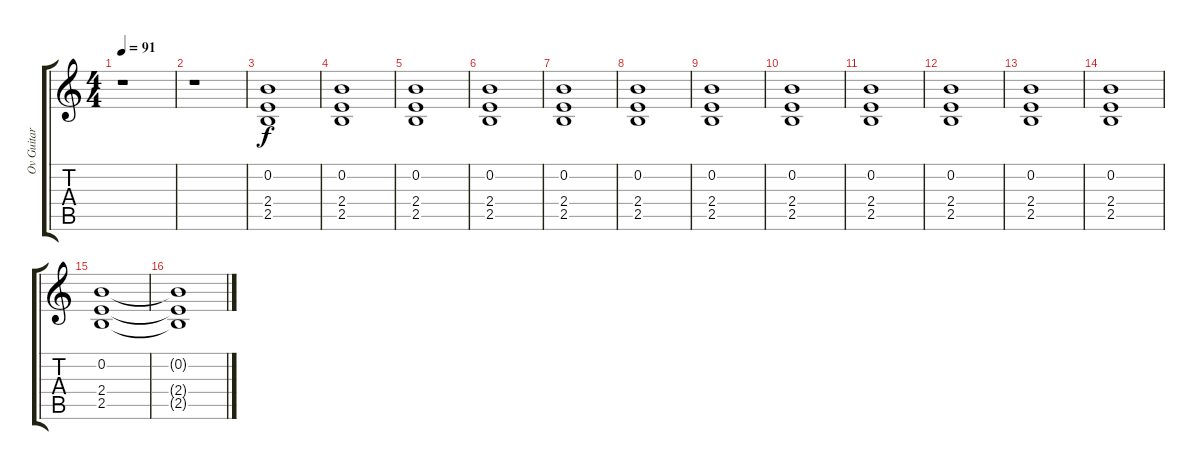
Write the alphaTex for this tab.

\track ("Ov Guitar (chords)" "Ov Guitar ") {instrument overdrivenguitar}
\staff {score tabs}
\tuning (E4 B3 G3 D3 A2 E2) {hide}
\ts (4 4)
\tempo 91
\clef g2
\ks c
r.1{dy mf} |
r.1 |
(0.2 2.4 2.5).1{dy f volume 12} |
(0.2 2.4 2.5).1 |
(0.2 2.4 2.5).1 |
(0.2 2.4 2.5).1 |
(0.2 2.4 2.5).1 |
(0.2 2.4 2.5).1 |
(0.2 2.4 2.5).1 |
(0.2 2.4 2.5).1 |
(0.2 2.4 2.5).1 |
(0.2 2.4 2.5).1 |
(0.2 2.4 2.5).1 |
(0.2 2.4 2.5).1 |
(0.2 2.4 2.5).1 |
(0.2{t} 2.4{t} 2.5{t}).1
